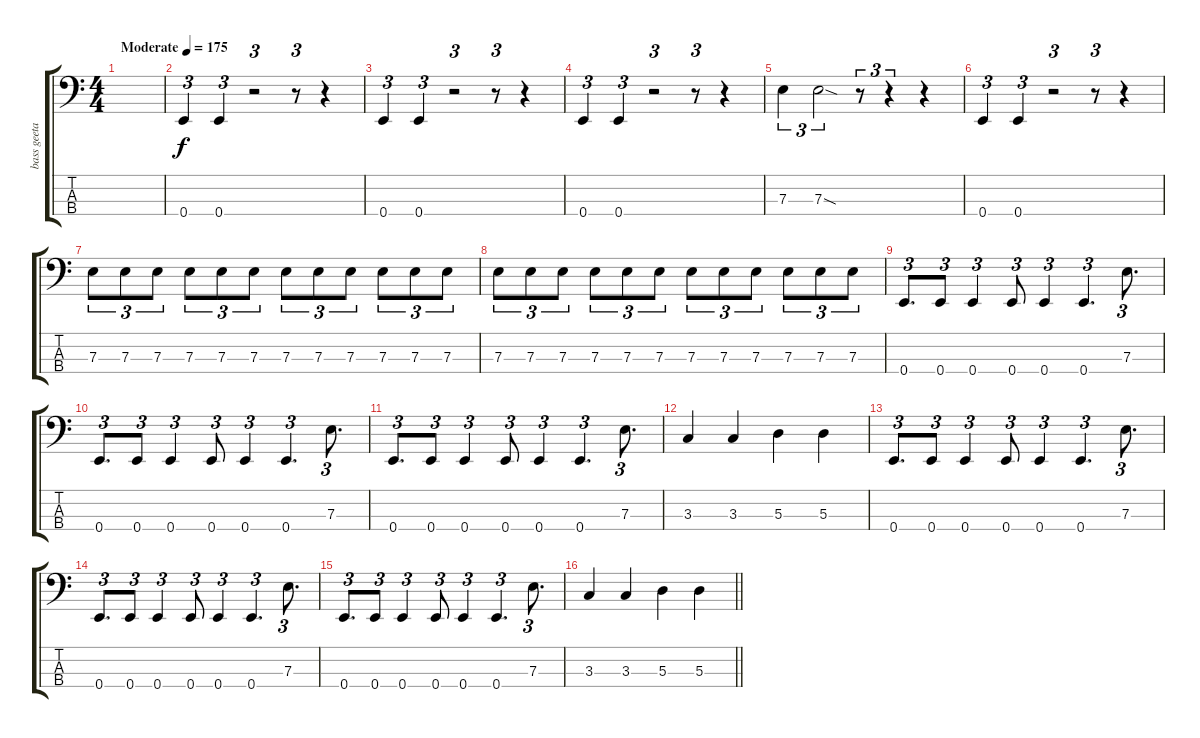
\track ("bass geetar" "bass geeta") {instrument electricbasspick}
\staff {score tabs}
\tuning (G2 D2 A1 E1) {hide}
\ts (4 4)
\tempo (175 "Moderate")
\clef f4
\ks c
|
0.4.4{tu (3 2)} 0.4.4{tu (3 2)} r.2{tu (3 2)} r.8{tu (3 2)} r.4 |
0.4.4{tu (3 2)} 0.4.4{tu (3 2)} r.2{tu (3 2)} r.8{tu (3 2)} r.4 |
0.4.4{tu (3 2)} 0.4.4{tu (3 2)} r.2{tu (3 2)} r.8{tu (3 2)} r.4 |
7.3.4{tu (3 2)} 7.3{sod}.2{tu (3 2)} r.8{tu (3 2)} r.4{tu (3 2)} r.4 |
0.4.4{tu (3 2)} 0.4.4{tu (3 2)} r.2{tu (3 2)} r.8{tu (3 2)} r.4 |
7.3.8{tu (3 2)} 7.3.8{tu (3 2)} 7.3.8{tu (3 2)} 7.3.8{tu (3 2)} 7.3.8{tu (3 2)} 7.3.8{tu (3 2)} 7.3.8{tu (3 2)} 7.3.8{tu (3 2)} 7.3.8{tu (3 2)} 7.3.8{tu (3 2)} 7.3.8{tu (3 2)} 7.3.8{tu (3 2)} |
7.3.8{tu (3 2)} 7.3.8{tu (3 2)} 7.3.8{tu (3 2)} 7.3.8{tu (3 2)} 7.3.8{tu (3 2)} 7.3.8{tu (3 2)} 7.3.8{tu (3 2)} 7.3.8{tu (3 2)} 7.3.8{tu (3 2)} 7.3.8{tu (3 2)} 7.3.8{tu (3 2)} 7.3.8{tu (3 2)} |
0.4.8{d tu (3 2)} 0.4.8{tu (3 2)} 0.4.4{tu (3 2)} 0.4.8{tu (3 2)} 0.4.4{tu (3 2)} 0.4.4{d tu (3 2)} 7.3.8{d tu (3 2)} |
0.4.8{d tu (3 2)} 0.4.8{tu (3 2)} 0.4.4{tu (3 2)} 0.4.8{tu (3 2)} 0.4.4{tu (3 2)} 0.4.4{d tu (3 2)} 7.3.8{d tu (3 2)} |
0.4.8{d tu (3 2)} 0.4.8{tu (3 2)} 0.4.4{tu (3 2)} 0.4.8{tu (3 2)} 0.4.4{tu (3 2)} 0.4.4{d tu (3 2)} 7.3.8{d tu (3 2)} |
3.3.4 3.3.4 5.3.4 5.3.4 |
0.4.8{d tu (3 2)} 0.4.8{tu (3 2)} 0.4.4{tu (3 2)} 0.4.8{tu (3 2)} 0.4.4{tu (3 2)} 0.4.4{d tu (3 2)} 7.3.8{d tu (3 2)} |
0.4.8{d tu (3 2)} 0.4.8{tu (3 2)} 0.4.4{tu (3 2)} 0.4.8{tu (3 2)} 0.4.4{tu (3 2)} 0.4.4{d tu (3 2)} 7.3.8{d tu (3 2)} |
0.4.8{d tu (3 2)} 0.4.8{tu (3 2)} 0.4.4{tu (3 2)} 0.4.8{tu (3 2)} 0.4.4{tu (3 2)} 0.4.4{d tu (3 2)} 7.3.8{d tu (3 2)} |
\barLineRight lightlight
3.3.4 3.3.4 5.3.4 5.3.4
